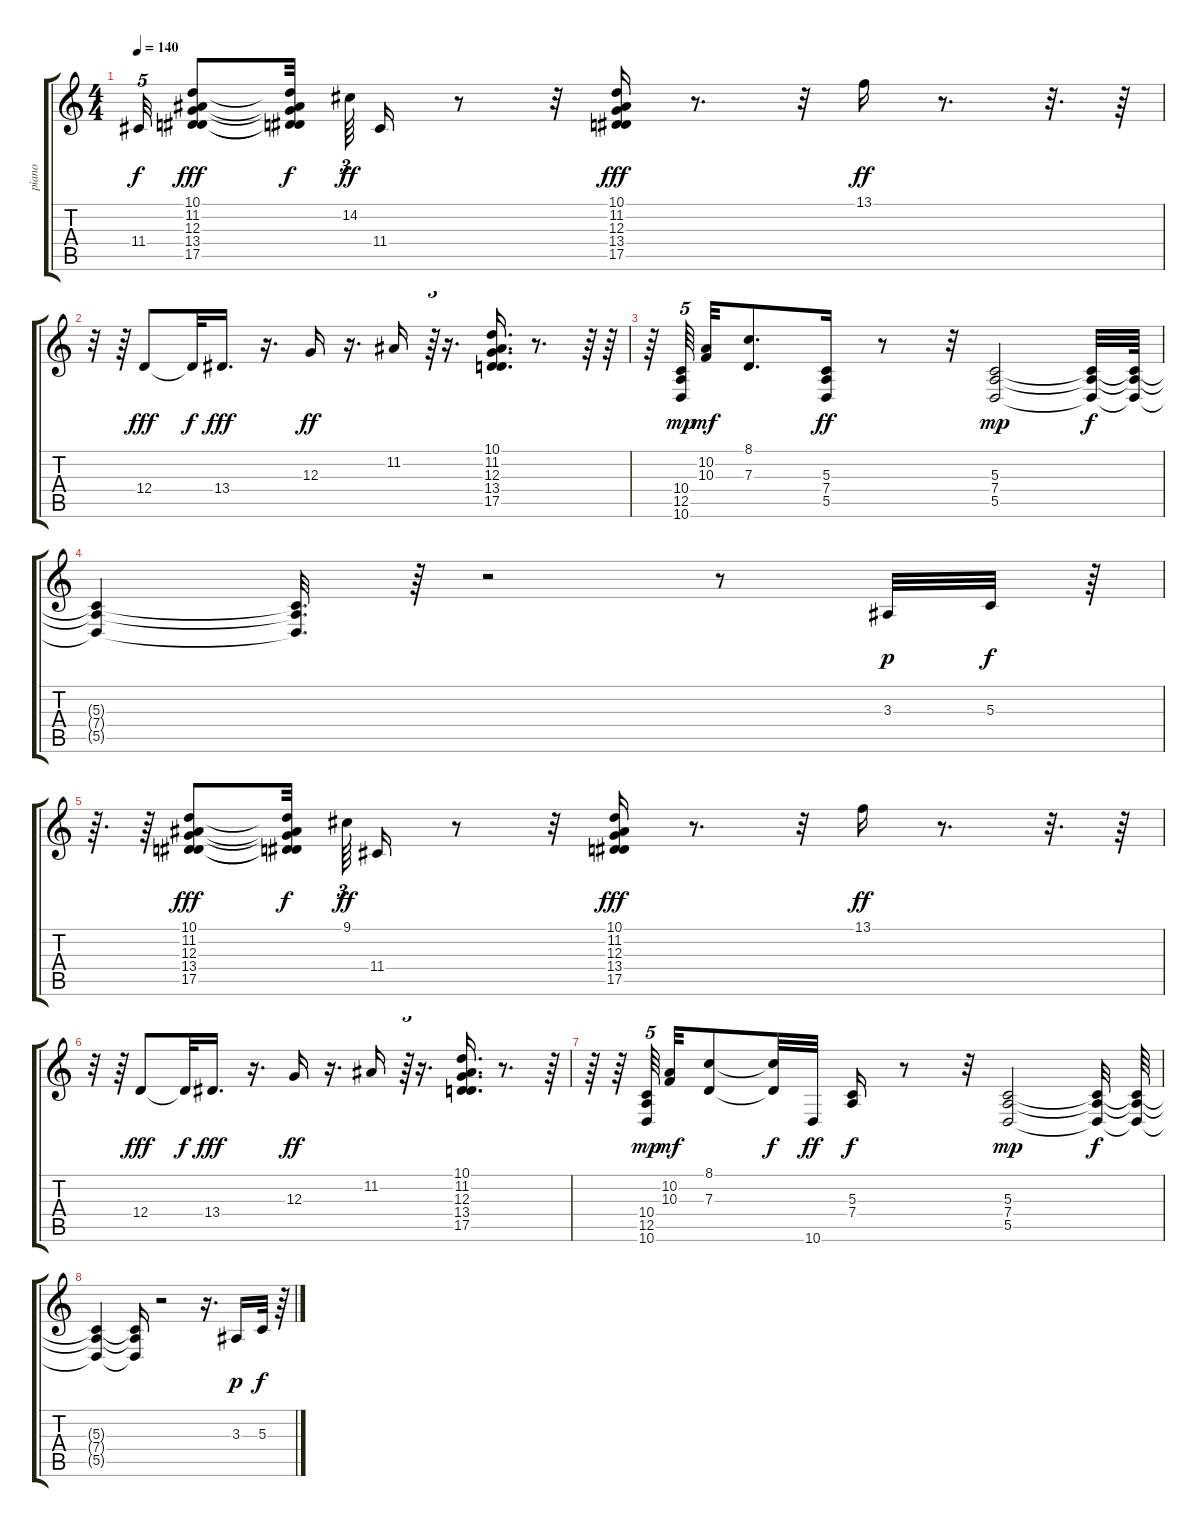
\track ("piano" "piano") {instrument acousticgrandpiano}
\staff {score tabs}
\tuning (E4 B3 G3 D3 A2 E2) {hide}
\ts (4 4)
\tempo 140
\clef g2
\ks c
11.4{t}.32{tu (5 4) dy f} (10.1 11.2 12.3 13.4 17.5).8{dy fff} (10.1{t} 11.2{t} 12.3{t} 13.4{t} 17.5{t}).32{dy f beam splitsecondary} 14.2.64{tu (3 2) dy ff} 11.4.16 r.8 r.32 (10.1 11.2 12.3 13.4 17.5).16{dy fff} r.8{d} r.32 13.1.16{dy ff} r.8{d} r.32{d} r.64 |
r.32 r.64 12.4.8{dy fff} 12.4{t}.32{dy f} 13.4.16{d dy fff} r.16{d} 12.3.16{dy ff} r.16{d} 11.2.16 r.64{tu (3 2)} r.16{d} (10.1 11.2 12.3 13.4 17.5).16{d} r.8{d} r.64 r.64 |
r.64 (10.4 12.5 10.6).64{tu (5 4) dy mp beam splitsecondary} (10.2 10.3).32{dy mf} (8.1 7.3).8{d} (5.3 7.4 5.5).16{dy ff} r.8 r.32 (5.3 7.4 5.5).2{dy mp} (5.3{t} 7.4{t} 5.5{t}).32{dy f} (5.3{t} 7.4{t} 5.5{t}).64 |
(5.3{t} 7.4{t} 5.5{t}).4 (5.3{t} 7.4{t} 5.5{t}).32{d} r.64 r.2 r.8 3.3.32{dy p} 5.3.32{dy f} r.64 |
r.64{d} r.64 (10.1 11.2 12.3 13.4 17.5).8{dy fff} (10.1{t} 11.2{t} 12.3{t} 13.4{t} 17.5{t}).32{dy f beam splitsecondary} 9.1.64{tu (3 2) dy ff} 11.4.16 r.8 r.32 (10.1 11.2 12.3 13.4 17.5).16{dy fff} r.8{d} r.32 13.1.16{dy ff} r.8{d} r.32{d} r.64 |
r.32 r.64 12.4.8{dy fff} 12.4{t}.32{dy f} 13.4.16{d dy fff} r.16{d} 12.3.16{dy ff} r.16{d} 11.2.16 r.64{tu (3 2)} r.16{d} (10.1 11.2 12.3 13.4 17.5).16{d} r.8{d} r.64 |
r.64 r.64 (10.4 12.5 10.6).64{tu (5 4) dy mp beam splitsecondary} (10.2 10.3).32{dy mf} (8.1 7.3).8 (8.1{t} 7.3{t}).32{dy f} 10.6.32{dy ff} (5.3 7.4).16{dy f} r.8 r.32 (5.3 7.4 5.5).2{dy mp} (5.3{t} 7.4{t} 5.5{t}).32{dy f} (5.3{t} 7.4{t} 5.5{t}).64 |
(5.3{t} 7.4{t} 5.5{t}).4 (5.3{t} 7.4{t} 5.5{t}).16 r.2 r.16{d} 3.3.16{dy p} 5.3.32{dy f} r.64
